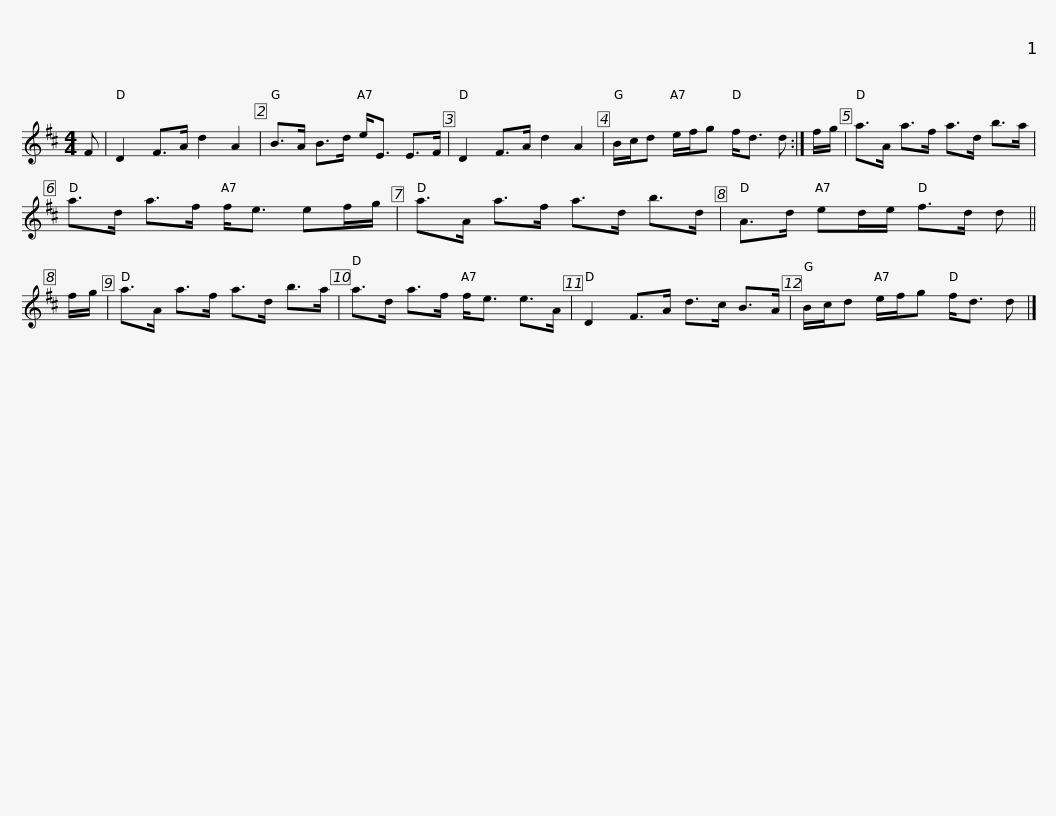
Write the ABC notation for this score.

X:1
L:1/8
M:4/4
I:linebreak $
K:D
V:1 treble
V:1
 F | D2 F>A d2 A2 | B>A B>d e<E E>F | D2 F>A d2 A2 | B/c/d e/f/g f<d d :| %5
 f/g/ |$ a>A a>f a>d b>a | a>d a>f f<e ef/g/ | a>A a>f a>d b>d | A>d ed/e/ f>d d || %10
 f/g/ |$ a>A a>f a>d b>a | a>d a>f f<e e>A | D2 F>A d>c B>A | B/c/d e/f/g f<d d |] %15
